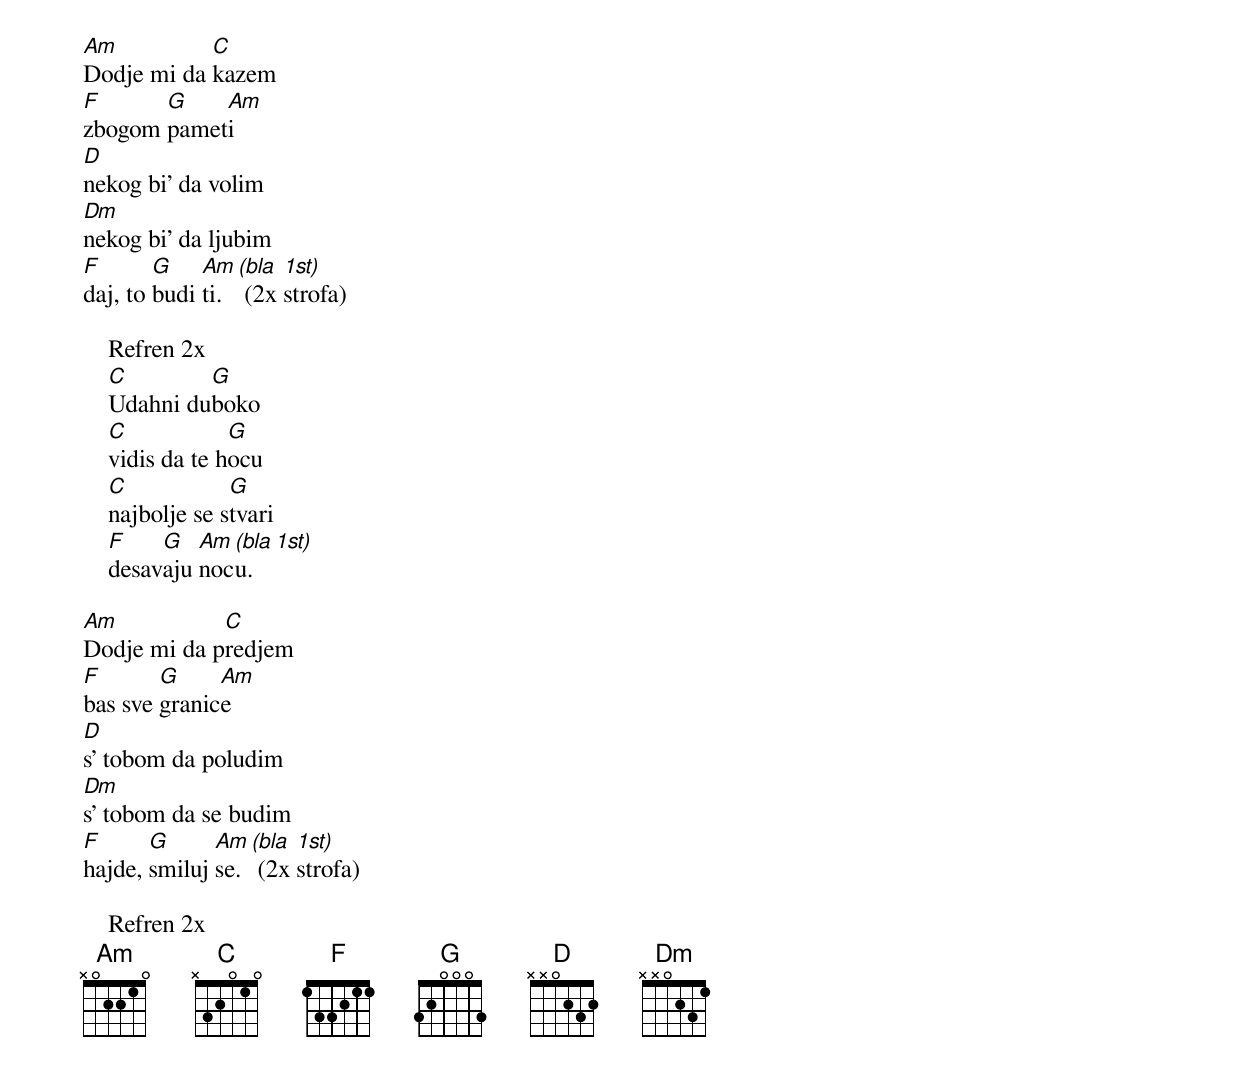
Am          C
Dodje mi da kazem
F      G    Am
zbogom pameti
D
nekog bi' da volim
Dm
nekog bi' da ljubim
F       G    Am (bla 1st)
daj, to budi ti. (2x strofa)

    Refren 2x
    C        G
    Udahni duboko
    C            G
    vidis da te hocu
    C            G
    najbolje se stvari
    F    G   Am (bla 1st)
    desavaju nocu.

Am           C
Dodje mi da predjem
F       G     Am
bas sve granice
D
s' tobom da poludim
Dm
s' tobom da se budim
F      G      Am (bla 1st)
hajde, smiluj se. (2x strofa)

    Refren 2x
